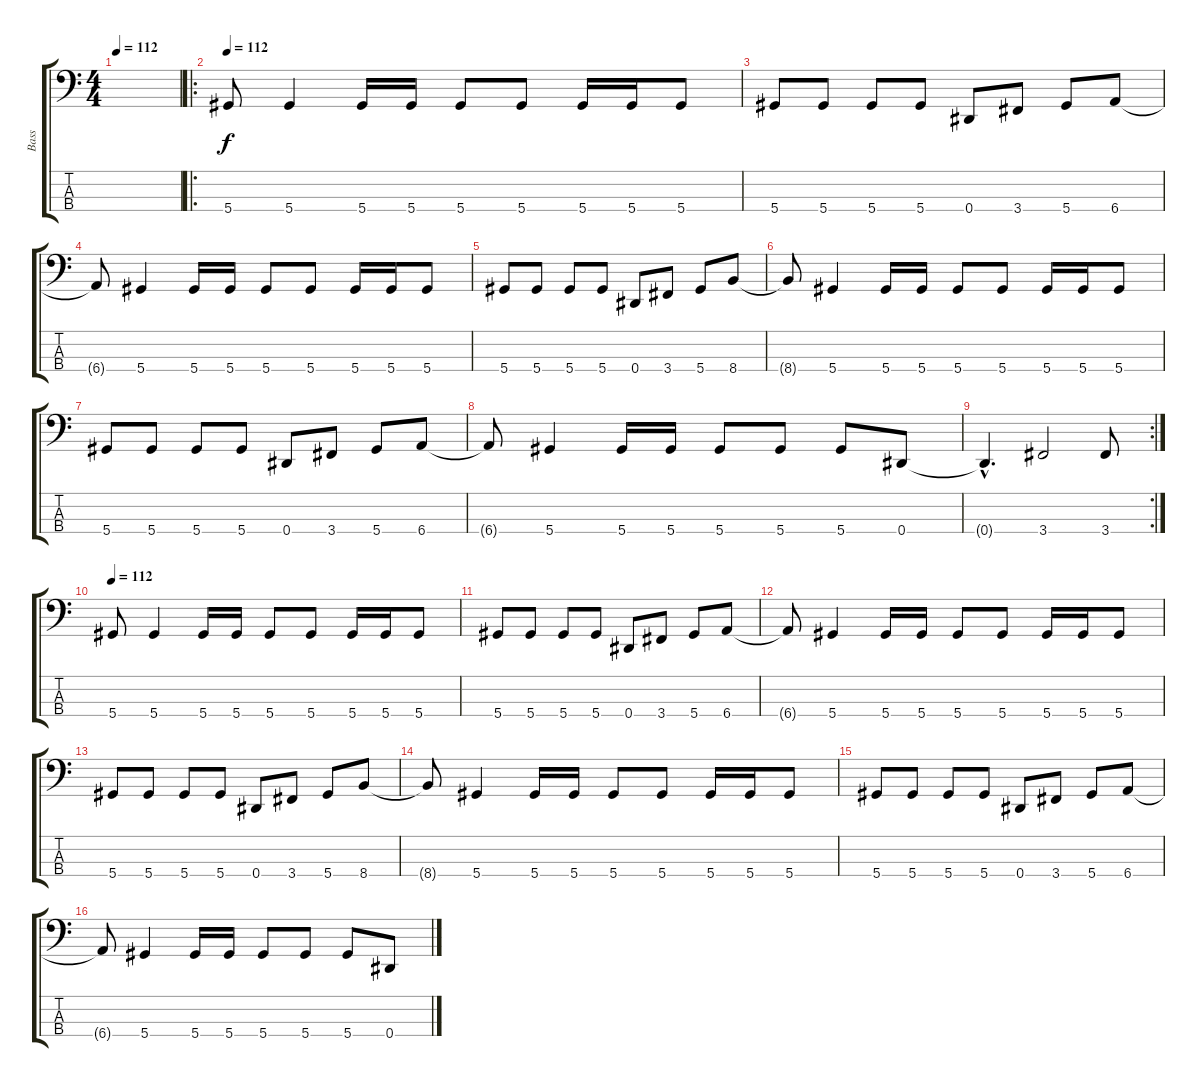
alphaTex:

\track ("Bass" "Bass") {instrument electricbassfinger}
\staff {score tabs}
\tuning (Gb2 Db2 Ab1 Eb1) {hide}
\ts (4 4)
\tempo 112
\clef f4
\ks c
|
\ro
\tempo 112
5.4.8 5.4.4 5.4.16 5.4.16 5.4.8 5.4.8 5.4.16 5.4.16 5.4.8 |
5.4.8 5.4.8 5.4.8 5.4.8 0.4.8 3.4.8 5.4.8 6.4.8 |
6.4{t}.8 5.4.4 5.4.16 5.4.16 5.4.8 5.4.8 5.4.16 5.4.16 5.4.8 |
5.4.8 5.4.8 5.4.8 5.4.8 0.4.8 3.4.8 5.4.8 8.4.8 |
8.4{t}.8 5.4.4 5.4.16 5.4.16 5.4.8 5.4.8 5.4.16 5.4.16 5.4.8 |
5.4.8 5.4.8 5.4.8 5.4.8 0.4.8 3.4.8 5.4.8 6.4.8 |
6.4{t}.8 5.4.4 5.4.16 5.4.16 5.4.8 5.4.8 5.4.8 0.4.8 |
\rc 2
0.4{hac t}.4{d} 3.4.2 3.4.8 |
\tempo 112
5.4.8 5.4.4 5.4.16 5.4.16 5.4.8 5.4.8 5.4.16 5.4.16 5.4.8 |
5.4.8 5.4.8 5.4.8 5.4.8 0.4.8 3.4.8 5.4.8 6.4.8 |
6.4{t}.8 5.4.4 5.4.16 5.4.16 5.4.8 5.4.8 5.4.16 5.4.16 5.4.8 |
5.4.8 5.4.8 5.4.8 5.4.8 0.4.8 3.4.8 5.4.8 8.4.8 |
8.4{t}.8 5.4.4 5.4.16 5.4.16 5.4.8 5.4.8 5.4.16 5.4.16 5.4.8 |
5.4.8 5.4.8 5.4.8 5.4.8 0.4.8 3.4.8 5.4.8 6.4.8 |
6.4{t}.8 5.4.4 5.4.16 5.4.16 5.4.8 5.4.8 5.4.8 0.4.8
